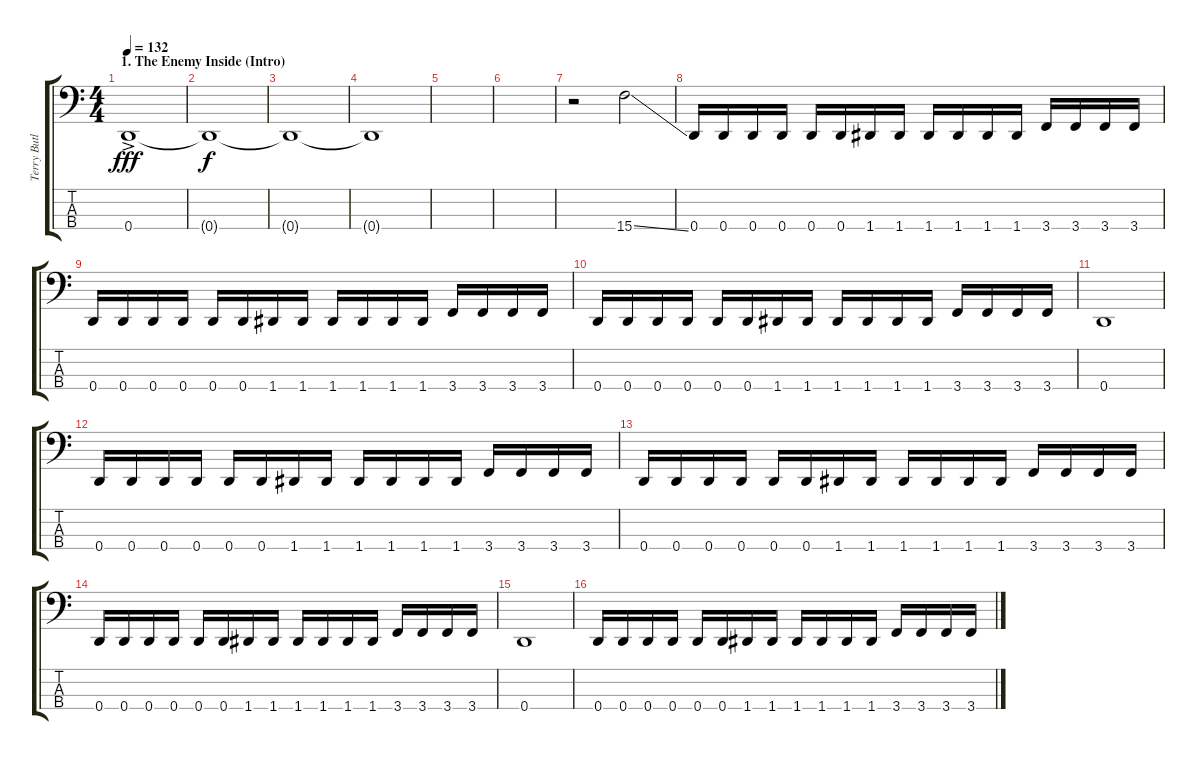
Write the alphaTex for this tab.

\track ("Terry Butler (Bass)" "Terry Butl") {instrument electricbasspick}
\staff {score tabs}
\tuning (F2 C2 G1 D1) {hide}
\ts (4 4)
\section ("" "1. The Enemy Inside (Intro)")
\tempo 132
\clef f4
\ks c
0.4{ac}.1{dy fff instrument fretlessbass} |
0.4{t}.1{dy f} |
0.4{t}.1 |
0.4{t}.1 |
|
|
r.2 15.4{ss}.2{instrument electricbasspick} |
0.4.16 0.4.16 0.4.16 0.4.16 0.4.16 0.4.16 1.4.16 1.4.16 1.4.16 1.4.16 1.4.16 1.4.16 3.4.16 3.4.16 3.4.16 3.4.16 |
0.4.16 0.4.16 0.4.16 0.4.16 0.4.16 0.4.16 1.4.16 1.4.16 1.4.16 1.4.16 1.4.16 1.4.16 3.4.16 3.4.16 3.4.16 3.4.16 |
0.4.16 0.4.16 0.4.16 0.4.16 0.4.16 0.4.16 1.4.16 1.4.16 1.4.16 1.4.16 1.4.16 1.4.16 3.4.16 3.4.16 3.4.16 3.4.16 |
0.4.1 |
0.4.16 0.4.16 0.4.16 0.4.16 0.4.16 0.4.16 1.4.16 1.4.16 1.4.16 1.4.16 1.4.16 1.4.16 3.4.16 3.4.16 3.4.16 3.4.16 |
0.4.16 0.4.16 0.4.16 0.4.16 0.4.16 0.4.16 1.4.16 1.4.16 1.4.16 1.4.16 1.4.16 1.4.16 3.4.16 3.4.16 3.4.16 3.4.16 |
0.4.16 0.4.16 0.4.16 0.4.16 0.4.16 0.4.16 1.4.16 1.4.16 1.4.16 1.4.16 1.4.16 1.4.16 3.4.16 3.4.16 3.4.16 3.4.16 |
0.4.1 |
0.4.16 0.4.16 0.4.16 0.4.16 0.4.16 0.4.16 1.4.16 1.4.16 1.4.16 1.4.16 1.4.16 1.4.16 3.4.16 3.4.16 3.4.16 3.4.16
